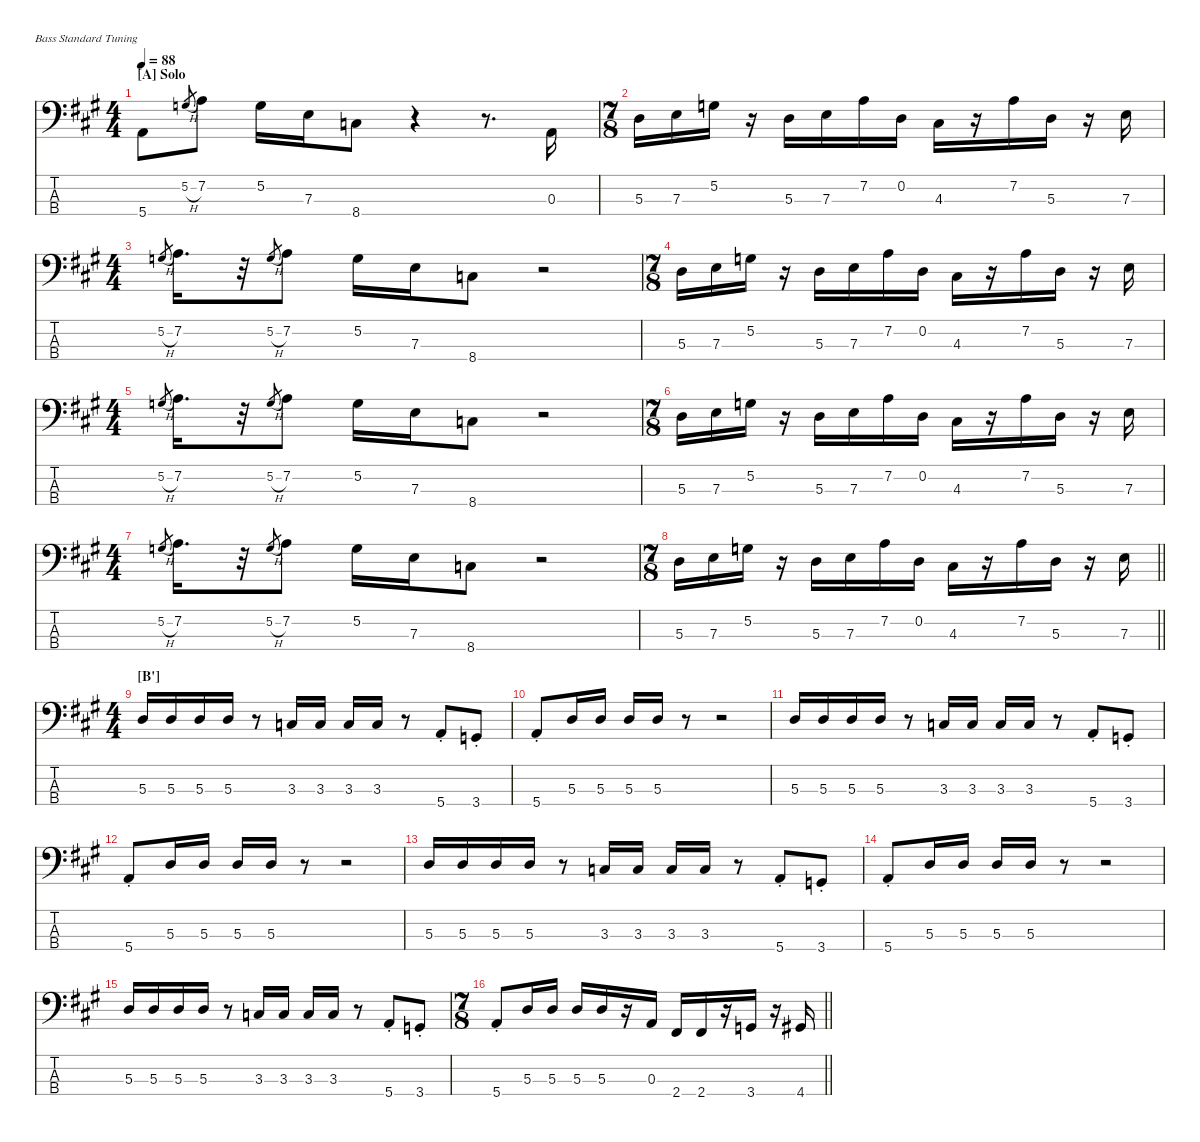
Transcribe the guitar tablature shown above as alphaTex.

\hideDynamics
\bracketExtendMode nobrackets
\singleTrackTrackNamePolicy hidden
\multiTrackTrackNamePolicy hidden
\firstSystemTrackNameMode fullname
\firstSystemTrackNameOrientation horizontal
\otherSystemsTrackNameOrientation horizontal
\track ("Bass" "E-Bass") {defaultSystemsLayout 4 instrument electricbassfinger}
\staff {score tabs}
\tuning (G2 D2 A1 E1)
\ts (4 4)
\beaming (8 2 2 2 2)
\section ("A" "Solo")
\scale
0.52809
\tempo 88
\accidentals auto
\clef f4
\ottava regular
\simile none
\ks a
5.4{acc forcenatural}.8{dy f beam Down} 5.2{h acc forcenatural}.8{gr beam Up} 7.2{acc forcenatural}.8{beam Down} 5.2{acc forcenatural}.16{beam Down} 7.3{acc forcenatural}.16{beam Down} 8.4{acc forcenatural}.8{beam Down} r.4{beam Down} r.8{d beam Down} 0.3{acc forcenatural}.16{beam Up} |
\ts (7 8)
\beaming (8 2 2 2 1)
\scale
0.47191 5.3{acc forcenatural}.16{beam Down} 7.3{acc forcenatural}.16{beam Down} 5.2{acc forcenatural}.16{beam Down} r.16{beam Down} 5.3{acc forcenatural}.16{beam Down} 7.3{acc forcenatural}.16{beam Down} 7.2{acc forcenatural}.16{beam Down} 0.2{acc forcenatural}.16{beam Down} 4.3{acc #}.16{beam Down} r.16{beam Down} 7.2{acc forcenatural}.16{beam Down} 5.3{acc forcenatural}.16{beam Down} r.16{beam Down} 7.3{acc forcenatural}.16{beam Down} |
\ts (4 4)
\beaming (8 2 2 2 2)
\scale
0.618182 5.2{h acc forcenatural}.8{gr beam Up} 7.2{acc forcenatural}.16{d beam Down} r.32{beam Down} 5.2{h acc forcenatural}.8{gr beam Up} 7.2{acc forcenatural}.8{beam Down} 5.2{acc forcenatural}.16{beam Down} 7.3{acc forcenatural}.16{beam Down} 8.4{acc forcenatural}.8{beam Down} r.2{beam Down} |
\ts (7 8)
\beaming (8 2 2 2 1)
\scale
0.381818 5.3{acc forcenatural}.16{beam Down} 7.3{acc forcenatural}.16{beam Down} 5.2{acc forcenatural}.16{beam Down} r.16{beam Down} 5.3{acc forcenatural}.16{beam Down} 7.3{acc forcenatural}.16{beam Down} 7.2{acc forcenatural}.16{beam Down} 0.2{acc forcenatural}.16{beam Down} 4.3{acc #}.16{beam Down} r.16{beam Down} 7.2{acc forcenatural}.16{beam Down} 5.3{acc forcenatural}.16{beam Down} r.16{beam Down} 7.3{acc forcenatural}.16{beam Down} |
\ts (4 4)
\beaming (8 2 2 2 2)
\scale
0.618759 5.2{h acc forcenatural}.8{gr beam Up} 7.2{acc forcenatural}.16{d beam Down} r.32{beam Down} 5.2{h acc forcenatural}.8{gr beam Up} 7.2{acc forcenatural}.8{beam Down} 5.2{acc forcenatural}.16{beam Down} 7.3{acc forcenatural}.16{beam Down} 8.4{acc forcenatural}.8{beam Down} r.2{beam Down} |
\ts (7 8)
\beaming (8 2 2 2 1)
\scale
0.381241 5.3{acc forcenatural}.16{beam Down} 7.3{acc forcenatural}.16{beam Down} 5.2{acc forcenatural}.16{beam Down} r.16{beam Down} 5.3{acc forcenatural}.16{beam Down} 7.3{acc forcenatural}.16{beam Down} 7.2{acc forcenatural}.16{beam Down} 0.2{acc forcenatural}.16{beam Down} 4.3{acc #}.16{beam Down} r.16{beam Down} 7.2{acc forcenatural}.16{beam Down} 5.3{acc forcenatural}.16{beam Down} r.16{beam Down} 7.3{acc forcenatural}.16{beam Down} |
\ts (4 4)
\beaming (8 2 2 2 2)
\scale
0.534196 5.2{h acc forcenatural}.8{gr beam Up} 7.2{acc forcenatural}.16{d beam Down} r.32{beam Down} 5.2{h acc forcenatural}.8{gr beam Up} 7.2{acc forcenatural}.8{beam Down} 5.2{acc forcenatural}.16{beam Down} 7.3{acc forcenatural}.16{beam Down} 8.4{acc forcenatural}.8{beam Down} r.2{beam Down} |
\ts (7 8)
\beaming (8 2 2 2 1)
\scale
0.465804
\barLineRight lightlight
5.3{acc forcenatural}.16{beam Down} 7.3{acc forcenatural}.16{beam Down} 5.2{acc forcenatural}.16{beam Down} r.16{beam Down} 5.3{acc forcenatural}.16{beam Down} 7.3{acc forcenatural}.16{beam Down} 7.2{acc forcenatural}.16{beam Down} 0.2{acc forcenatural}.16{beam Down} 4.3{acc #}.16{beam Down} r.16{beam Down} 7.2{acc forcenatural}.16{beam Down} 5.3{acc forcenatural}.16{beam Down} r.16{beam Down} 7.3{acc forcenatural}.16{beam Down} |
\ts (4 4)
\beaming (8 2 2 2 2)
\section ("B'" "")
\scale
0.617391 5.3{acc forcenatural}.16{beam Up} 5.3{acc forcenatural}.16{beam Up} 5.3{acc forcenatural}.16{beam Up} 5.3{acc forcenatural}.16{beam Up} r.8{beam Up} 3.3{acc forcenatural}.16{beam Up} 3.3{acc forcenatural}.16{beam Up} 3.3{acc forcenatural}.16{beam Up} 3.3{acc forcenatural}.16{beam Up} r.8{beam Up} 5.4{st acc forcenatural}.8{beam Up} 3.4{st acc forcenatural}.8{beam Up} |
\scale
0.382609 5.4{st acc forcenatural}.8{beam Up} 5.3{acc forcenatural}.16{beam Up} 5.3{acc forcenatural}.16{beam Up} 5.3{acc forcenatural}.16{beam Up} 5.3{acc forcenatural}.16{beam Up} r.8{beam Up} r.2{beam Up} |
\scale
0.5 5.3{acc forcenatural}.16{beam Up} 5.3{acc forcenatural}.16{beam Up} 5.3{acc forcenatural}.16{beam Up} 5.3{acc forcenatural}.16{beam Up} r.8{beam Up} 3.3{acc forcenatural}.16{beam Up} 3.3{acc forcenatural}.16{beam Up} 3.3{acc forcenatural}.16{beam Up} 3.3{acc forcenatural}.16{beam Up} r.8{beam Up} 5.4{st acc forcenatural}.8{beam Up} 3.4{st acc forcenatural}.8{beam Up} |
\scale
0.5 5.4{st acc forcenatural}.8{beam Up} 5.3{acc forcenatural}.16{beam Up} 5.3{acc forcenatural}.16{beam Up} 5.3{acc forcenatural}.16{beam Up} 5.3{acc forcenatural}.16{beam Up} r.8{beam Up} r.2{beam Up} |
\scale
0.5 5.3{acc forcenatural}.16{beam Up} 5.3{acc forcenatural}.16{beam Up} 5.3{acc forcenatural}.16{beam Up} 5.3{acc forcenatural}.16{beam Up} r.8{beam Up} 3.3{acc forcenatural}.16{beam Up} 3.3{acc forcenatural}.16{beam Up} 3.3{acc forcenatural}.16{beam Up} 3.3{acc forcenatural}.16{beam Up} r.8{beam Up} 5.4{st acc forcenatural}.8{beam Up} 3.4{st acc forcenatural}.8{beam Up} |
\scale
0.5 5.4{st acc forcenatural}.8{beam Up} 5.3{acc forcenatural}.16{beam Up} 5.3{acc forcenatural}.16{beam Up} 5.3{acc forcenatural}.16{beam Up} 5.3{acc forcenatural}.16{beam Up} r.8{beam Up} r.2{beam Up} |
\scale
0.511628 5.3{acc forcenatural}.16{beam Up} 5.3{acc forcenatural}.16{beam Up} 5.3{acc forcenatural}.16{beam Up} 5.3{acc forcenatural}.16{beam Up} r.8{beam Up} 3.3{acc forcenatural}.16{beam Up} 3.3{acc forcenatural}.16{beam Up} 3.3{acc forcenatural}.16{beam Up} 3.3{acc forcenatural}.16{beam Up} r.8{beam Up} 5.4{st acc forcenatural}.8{beam Up} 3.4{st acc forcenatural}.8{beam Up} |
\ts (7 8)
\beaming (8 2 2 2 1)
\scale
0.488372
\barLineRight lightlight
5.4{st acc forcenatural}.8{beam Up} 5.3{acc forcenatural}.16{beam Up} 5.3{acc forcenatural}.16{beam Up} 5.3{acc forcenatural}.16{beam Up} 5.3{acc forcenatural}.16{beam Up} r.16{beam Up} 0.3{acc forcenatural}.16{beam Up} 2.4{acc #}.16{beam Up} 2.4{acc #}.16{beam Up} r.16{beam Up} 3.4{acc forcenatural}.16{beam Up} r.16{beam Up} 4.4{acc #}.16{beam Up}
